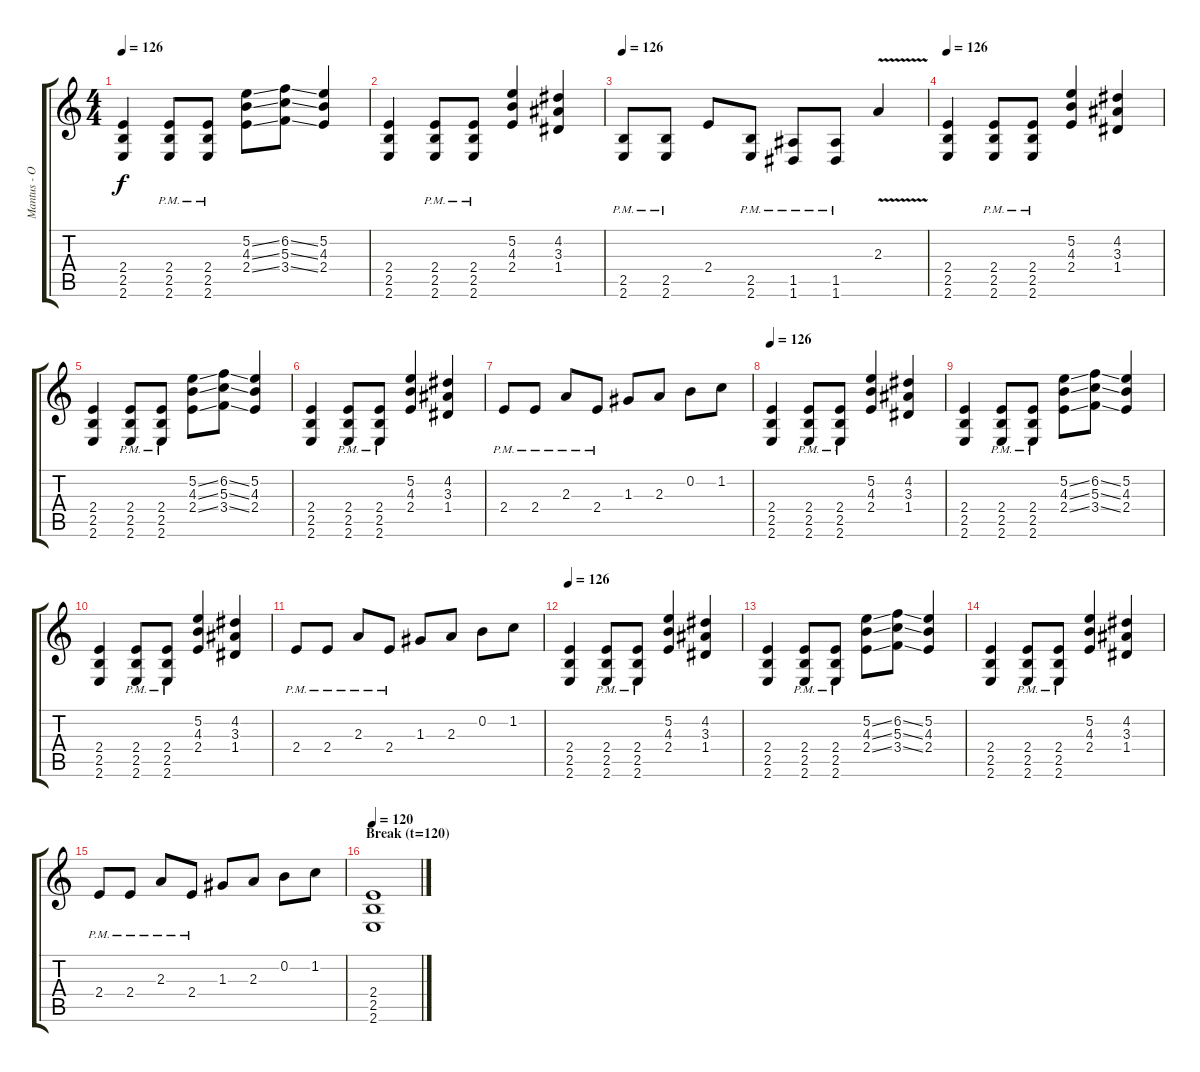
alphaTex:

\track ("Mantus - Overdub" "Mantus - O") {instrument overdrivenguitar}
\staff {score tabs}
\tuning (E4 B3 G3 D3 A2 D2) {hide}
\ts (4 4)
\tempo 126
\clef g2
\ks c
(2.4 2.5 2.6).4{dy f} (2.4{pm} 2.5{pm} 2.6{pm}).8 (2.4{pm} 2.5{pm} 2.6{pm}).8 (5.2{ss} 4.3{ss} 2.4{ss}).8 (6.2{ss} 5.3{ss} 3.4{ss}).8 (5.2 4.3 2.4).4 |
(2.4 2.5 2.6).4 (2.4{pm} 2.5{pm} 2.6{pm}).8 (2.4{pm} 2.5{pm} 2.6{pm}).8 (5.2 4.3 2.4).4 (4.2 3.3 1.4).4 |
\tempo 126
(2.5{pm} 2.6{pm}).8 (2.5{pm} 2.6{pm}).8 2.4.8 (2.5{pm} 2.6{pm}).8 (1.5{pm} 1.6{pm}).8 (1.5{pm} 1.6{pm}).8 2.3{v}.4 |
\section ("" "")
\tempo 126
(2.4 2.5 2.6).4 (2.4{pm} 2.5{pm} 2.6{pm}).8 (2.4{pm} 2.5{pm} 2.6{pm}).8 (5.2 4.3 2.4).4 (4.2 3.3 1.4).4 |
(2.4 2.5 2.6).4 (2.4{pm} 2.5{pm} 2.6{pm}).8 (2.4{pm} 2.5{pm} 2.6{pm}).8 (5.2{ss} 4.3{ss} 2.4{ss}).8 (6.2{ss} 5.3{ss} 3.4{ss}).8 (5.2 4.3 2.4).4 |
(2.4 2.5 2.6).4 (2.4{pm} 2.5{pm} 2.6{pm}).8 (2.4{pm} 2.5{pm} 2.6{pm}).8 (5.2 4.3 2.4).4 (4.2 3.3 1.4).4 |
2.4{pm}.8 2.4{pm}.8 2.3{pm}.8 2.4{pm}.8 1.3.8 2.3.8 0.2.8 1.2.8 |
\tempo 126
(2.4 2.5 2.6).4{volume 12 balance 13 instrument overdrivenguitar} (2.4{pm} 2.5{pm} 2.6{pm}).8 (2.4{pm} 2.5{pm} 2.6{pm}).8 (5.2 4.3 2.4).4 (4.2 3.3 1.4).4 |
(2.4 2.5 2.6).4 (2.4{pm} 2.5{pm} 2.6{pm}).8 (2.4{pm} 2.5{pm} 2.6{pm}).8 (5.2{ss} 4.3{ss} 2.4{ss}).8 (6.2{ss} 5.3{ss} 3.4{ss}).8 (5.2 4.3 2.4).4 |
(2.4 2.5 2.6).4 (2.4{pm} 2.5{pm} 2.6{pm}).8 (2.4{pm} 2.5{pm} 2.6{pm}).8 (5.2 4.3 2.4).4 (4.2 3.3 1.4).4 |
2.4{pm}.8 2.4{pm}.8 2.3{pm}.8 2.4{pm}.8 1.3.8 2.3.8 0.2.8 1.2.8 |
\tempo 126
(2.4 2.5 2.6).4 (2.4{pm} 2.5{pm} 2.6{pm}).8 (2.4{pm} 2.5{pm} 2.6{pm}).8 (5.2 4.3 2.4).4 (4.2 3.3 1.4).4 |
(2.4 2.5 2.6).4 (2.4{pm} 2.5{pm} 2.6{pm}).8 (2.4{pm} 2.5{pm} 2.6{pm}).8 (5.2{ss} 4.3{ss} 2.4{ss}).8 (6.2{ss} 5.3{ss} 3.4{ss}).8 (5.2 4.3 2.4).4 |
(2.4 2.5 2.6).4 (2.4{pm} 2.5{pm} 2.6{pm}).8 (2.4{pm} 2.5{pm} 2.6{pm}).8 (5.2 4.3 2.4).4 (4.2 3.3 1.4).4 |
2.4{pm}.8 2.4{pm}.8 2.3{pm}.8 2.4{pm}.8 1.3.8 2.3.8 0.2.8 1.2.8 |
\section ("" "Break (t=120)")
\tempo 120
(2.4 2.5 2.6).1{volume 8 balance 13 instrument overdrivenguitar}
